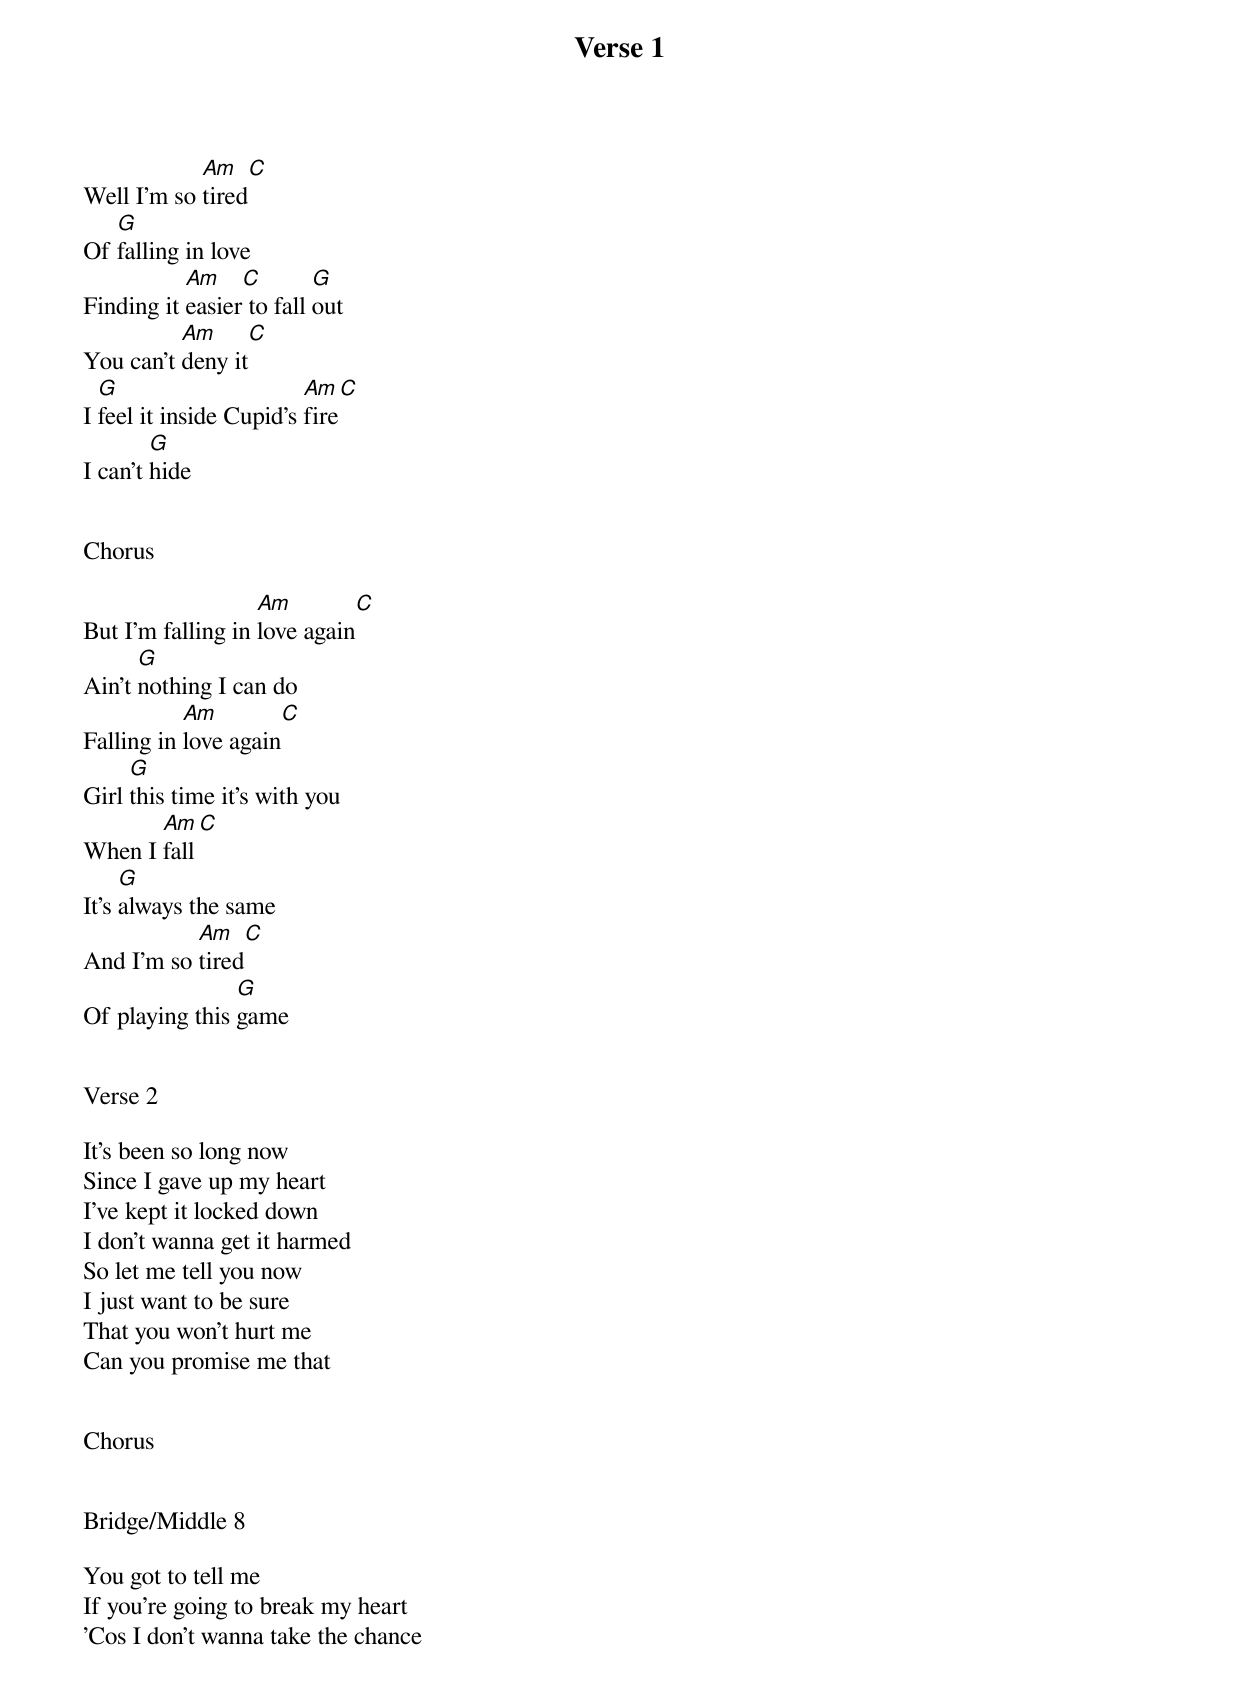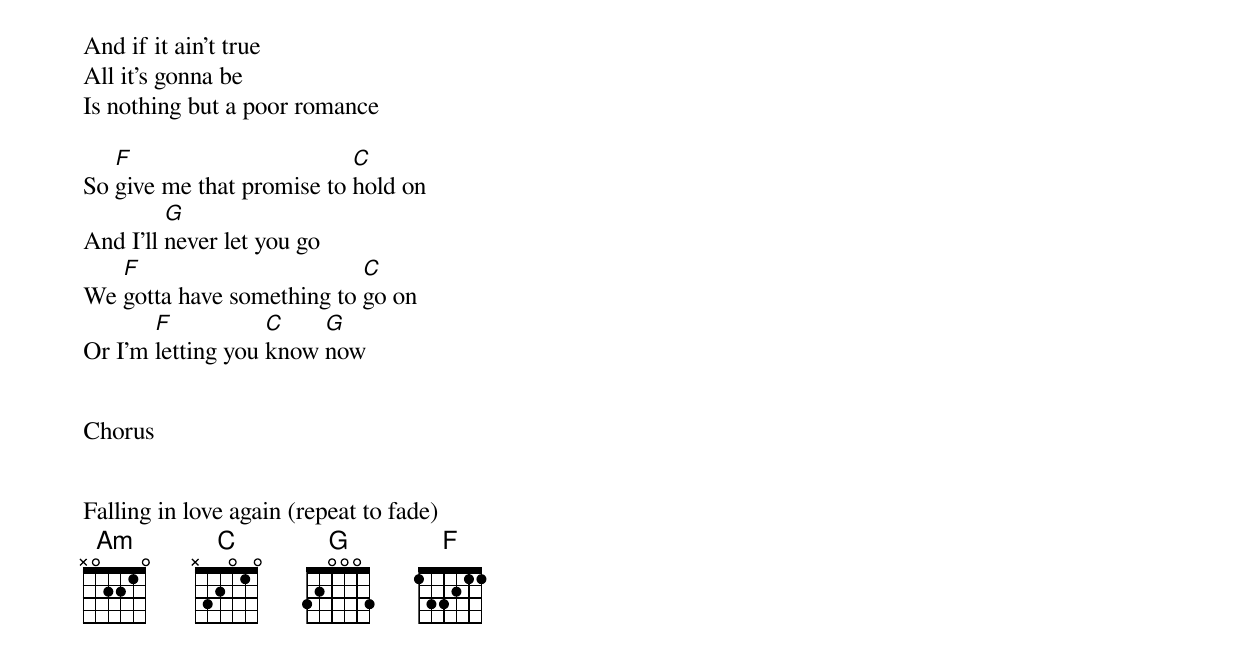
Verse 1

            Am       C
Well I'm so tired
   G
Of falling in love
           Am    C        G
Finding it easier to fall out
          Am         C
You can't deny it
  G                      Am     C
I feel it inside Cupid's fire
        G
I can't hide


Chorus

                   Am           C
But I'm falling in love again
      G
Ain't nothing I can do
           Am          C
Falling in love again
     G
Girl this time it's with you
       Am         C
When I fall
     G
It's always the same
           Am          C
And I'm so tired
                G
Of playing this game


Verse 2

It's been so long now
Since I gave up my heart
I've kept it locked down
I don't wanna get it harmed
So let me tell you now
I just want to be sure
That you won't hurt me
Can you promise me that


Chorus


Bridge/Middle 8

You got to tell me
If you're going to break my heart
'Cos I don't wanna take the chance
And if it ain't true
All it's gonna be
Is nothing but a poor romance

   F                       C
So give me that promise to hold on
         G
And I'll never let you go
   F                       C
We gotta have something to go on
       F           C    G
Or I'm letting you know now


Chorus


Falling in love again (repeat to fade)
